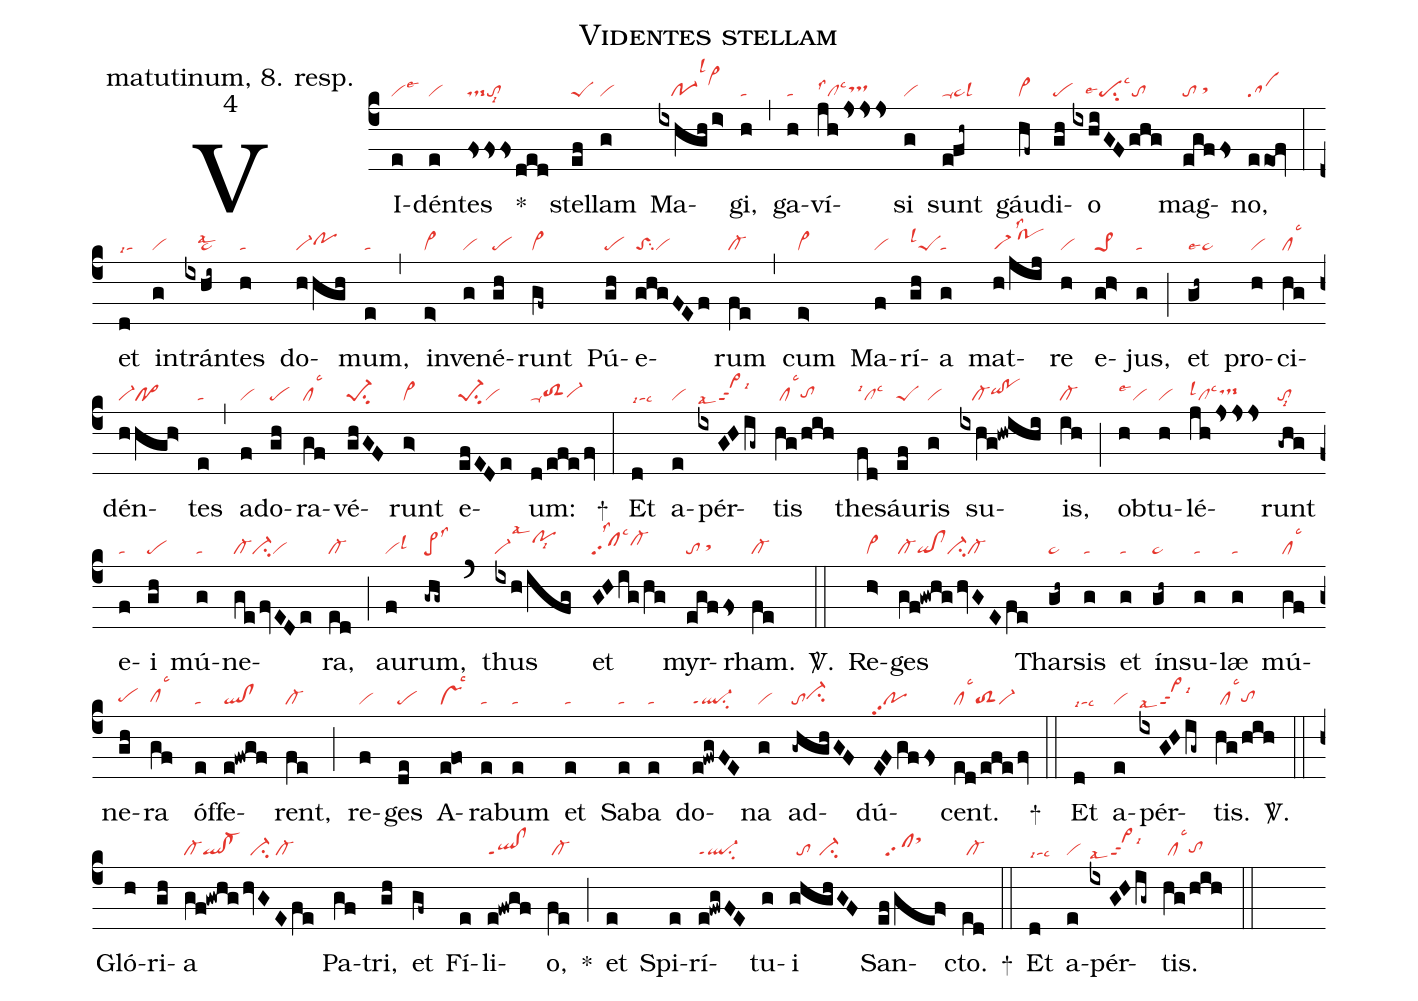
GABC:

name: Videntes stellam;
office-part: matutinum, 8. resp.;
mode: 4;
nabc-lines: 1;
%%
(c4)
VI(e|vilse3)dén(e|vi)tes(fsssded|ts-tolsi8) *()
stel(ef|peS)lam(g|vi) Ma(ixhghi>|///po-1vi>hjlsl1)gi,(h|ta) (,)
ga(h|ta)ví(jh/jsss|cllsc3lss1tshh)si(g|vi) sunt(efh~|ta-ta>lsl3) gáu(hf~|vi>)di(gh|pe)o(ixhiGFghg|///pesu2lse4lsc3to) mag(egffs|to/sthh)no,(eeOf|sa) (:)
et(d|talsi7) in(g|vi)trán(ixhi~|///ta>lsal2)tes(h|ta) do(hhgh|vi-pohh)mum,(e|ta) (,)
in(e>|vi>)ve(g|vi)né(gh|pe)runt(gf~|vi>) Pú(gh|pe)e(ghgFEf|toSsu2vi)rum(fe|cl-) (,)
cum(e>|vi>) Ma(f|vi)rí(gh|peSlsl1)a(g|ta) mat(h/jij|trMlss2)re(h|vi) e(gh>|pe>1)jus,(g|ta) (;)
et(gh~|ta>lse4) pro(h|vi)ci(hg|cllsc3)dén(hhgh>|vi-po>)tes(e|ta) (,)
ad(f|vi)o(gh|pe)ra(gf|cllsc3)vé(ghGF|pe-1su2)runt(g>|vi>) e(efEDe|pe-1su2vi)um:(d/efe/fv|ta-toS2hgvi-hg) +(:)
Et(d|talsi7lsc6) a(e|vi)pér(ixGHig~|vi>ppt2lsal7lsi6)tis(hg/hih|/cllsc3tohg) the(fd|cllsc3lsi1)sáu(ef|peS)ris(g|vi) su(ixhg!hwihi|///cl-qihh!pohh)is,(ih|cl-) (;)
ob(h|vilse1)tu(h|vi)lé(jhjsss|cllsc3lsl1ts-hh)runt(-ghg|tolsi8) e(f|ta)i(gh|pe) mú(g|ta)ne(gefvEDe|cl-ci-vi)ra,(ed|cl-) (;)
au(f|vilsl3)rum,(-ghg~|pe>lss3) (`)
thus(ixh/ifg|vi-pohjlsal1lsi8) et(GHig/hg|sflsc3lss2cl-hi) myr(egffs|to/sthh)rham.(fe|cl-) <sp>V/</sp>.(::)
Re(h>|vi>)ges(gf!gwhghvGEfe|cl-qi!clci-cl-) Thar(gh~|ta>)sis(g|ta) et(g|ta) ín(gh~|ta>)su(g|ta)læ(g|ta) mú(gf|cllsc3)ne(gh|pehg)ra(gf|clhglsc3) óf(e|ta)fe(e!fwgf|ql!cl)rent,(fe|cl-) (;)
re(f|vi)ges(de|pe) A(e!fo|vslsc3)ra(e|ta)bum(e|ta) et(e|ta) Sa(e|ta)ba(e|ta) do(e!fwgFE|ql-ppt1su2)na(g|vi) ad(-ghghGF|toci-hh)dú(EFgffs|popp2)cent.(ed/efefv|cllsc3toS2vi-) +(::)
Et(d|talsi7lsc6) a(e|vi)pér(ixGHig~|vi>ppt2lsal7lsi6)tis.(hg/hih|/cllsc3tohg) <sp>V/</sp>.(::)
Gló(h)ri(gh)a(gf!gwhg|cl-ql!cl-|hvGEfe|//ci-/cl-) Pa(gf)tri,(gh)
et(gf~) Fí(e)li(e!fwgf|ql!clppt1)o,(fe|/cl-) *(;)
et(e) Spi(e)rí(e!fwgFE|ql-ppt1su2)tu(g)i(ghghGF|//to//ci-) San(ef/gef>|//sfsthk)cto.(ed|/cl-) +(::)
Et(d|talsi7lsc6) a(e|vi)pér(ixGHig~|vi>ppt2lsal7lsi6)tis.(hg/hih|/cllsc3tohg) (::)
